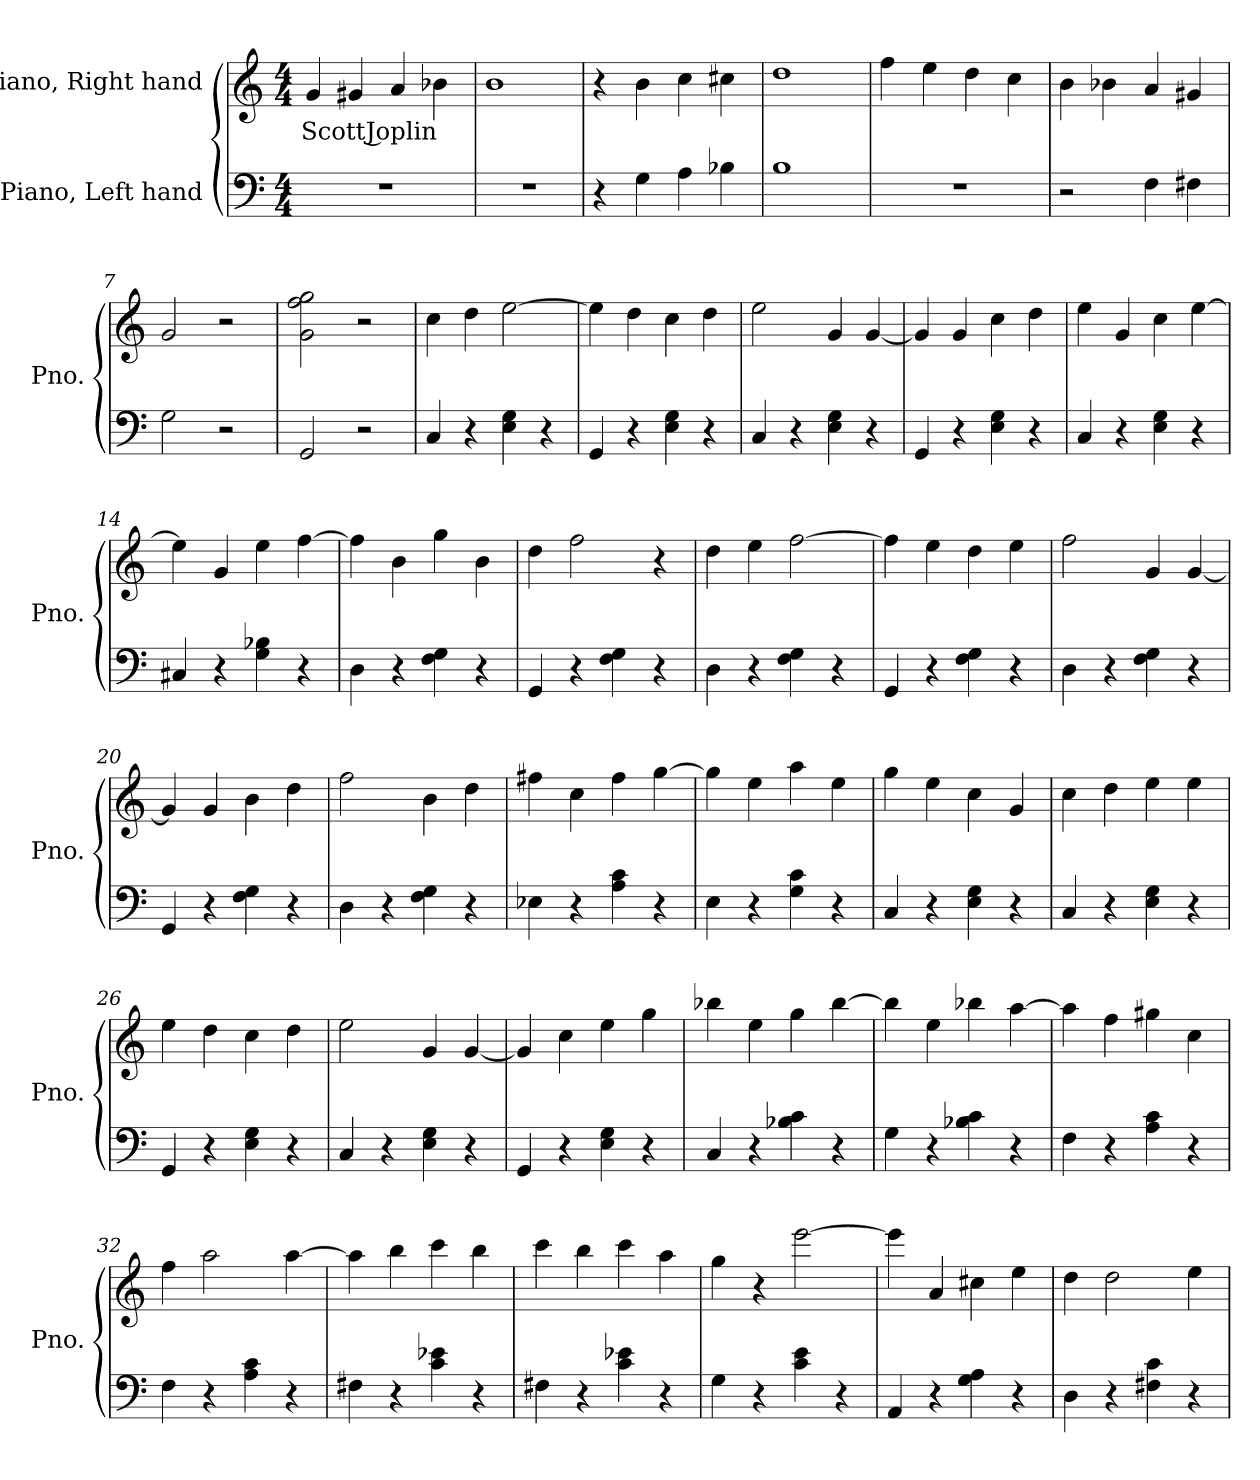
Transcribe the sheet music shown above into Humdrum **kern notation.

**kern	**kern	**text
*part2	*part1	*part1
*staff2	*staff1	*staff1
*I"Piano, Left hand	*I"Piano, Right hand	*
*I'Pno.	*I'Pno.	*
*clefF4	*clefG2	*
*k[]	*k[]	*
*M4/4	*M4/4	*
*MM120	*MM120	*
=1	=1	=1
!	!	!LO:LY:b
1r	4g/	Scott Joplin
.	4g#X/	.
.	4a/	.
.	4b-X\	.
=2	=2	=2
1r	1b	.
=3	=3	=3
4r	4r	.
4G\	4b\	.
4A\	4cc\	.
4B-X\	4cc#X\	.
=4	=4	=4
1B	1dd	.
=5	=5	=5
1r	4ff\	.
.	4ee\	.
.	4dd\	.
.	4cc\	.
=6	=6	=6
2r	4b\	.
.	4b-X\	.
4F\	4a/	.
4F#X\	4g#X/	.
=7	=7	=7
2G\	2g/	.
2r	2r	.
!!LO:LB:g=z
=8	=8	=8
2GG/	2g\ 2ff\ 2gg\	.
2r	2r	.
=9	=9	=9
4C/	4cc\	.
4r	4dd\	.
4E\ 4G\	[2ee\	.
4r	.	.
=10	=10	=10
4GG/	4ee\]	.
4r	4dd\	.
4E\ 4G\	4cc\	.
4r	4dd\	.
=11	=11	=11
4C/	2ee\	.
4r	.	.
4E\ 4G\	4g/	.
4r	[4g/	.
=12	=12	=12
4GG/	4g/]	.
4r	4g/	.
4E\ 4G\	4cc\	.
4r	4dd\	.
=13	=13	=13
4C/	4ee\	.
4r	4g/	.
4E\ 4G\	4cc\	.
4r	[4ee\	.
=14	=14	=14
4C#X/	4ee\]	.
4r	4g/	.
4G\ 4B-X\	4ee\	.
4r	[4ff\	.
=15	=15	=15
4D\	4ff\]	.
4r	4b\	.
4F\ 4G\	4gg\	.
4r	4b\	.
!!LO:LB:g=z
=16	=16	=16
4GG/	4dd\	.
4r	2ff\	.
4F\ 4G\	.	.
4r	4r	.
=17	=17	=17
4D\	4dd\	.
4r	4ee\	.
4F\ 4G\	[2ff\	.
4r	.	.
=18	=18	=18
4GG/	4ff\]	.
4r	4ee\	.
4F\ 4G\	4dd\	.
4r	4ee\	.
=19	=19	=19
4D\	2ff\	.
4r	.	.
4F\ 4G\	4g/	.
4r	[4g/	.
=20	=20	=20
4GG/	4g/]	.
4r	4g/	.
4F\ 4G\	4b\	.
4r	4dd\	.
=21	=21	=21
4D\	2ff\	.
4r	.	.
4F\ 4G\	4b\	.
4r	4dd\	.
=22	=22	=22
4E-X\	4ff#X\	.
4r	4cc\	.
4A\ 4c\	4ff#\	.
4r	[4gg\	.
=23	=23	=23
4E\	4gg\]	.
4r	4ee\	.
4G\ 4c\	4aa\	.
4r	4ee\	.
!!LO:LB:g=z
=24	=24	=24
4C/	4gg\	.
4r	4ee\	.
4E\ 4G\	4cc\	.
4r	4g/	.
=25	=25	=25
4C/	4cc\	.
4r	4dd\	.
4E\ 4G\	4ee\	.
4r	4ee\	.
=26	=26	=26
4GG/	4ee\	.
4r	4dd\	.
4E\ 4G\	4cc\	.
4r	4dd\	.
=27	=27	=27
4C/	2ee\	.
4r	.	.
4E\ 4G\	4g/	.
4r	[4g/	.
=28	=28	=28
4GG/	4g/]	.
4r	4cc\	.
4E\ 4G\	4ee\	.
4r	4gg\	.
=29	=29	=29
4C/	4bb-X\	.
4r	4ee\	.
4B-X\ 4c\	4gg\	.
4r	[4bb-\	.
=30	=30	=30
4G\	4bb-\]	.
4r	4ee\	.
4B-X\ 4c\	4bb-X\	.
4r	[4aa\	.
=31	=31	=31
4F\	4aa\]	.
4r	4ff\	.
4A\ 4c\	4gg#X\	.
4r	4cc\	.
!!LO:LB:g=z
=32	=32	=32
4F\	4ff\	.
4r	2aa\	.
4A\ 4c\	.	.
4r	[4aa\	.
=33	=33	=33
4F#X\	4aa\]	.
4r	4bb\	.
4c\ 4e-X\	4ccc\	.
4r	4bb\	.
=34	=34	=34
4F#X\	4ccc\	.
4r	4bb\	.
4c\ 4e-X\	4ccc\	.
4r	4aa\	.
=35	=35	=35
4G\	4gg\	.
4r	4r	.
4c\ 4e\	[2eee\	.
4r	.	.
=36	=36	=36
4AA/	4eee\]	.
4r	4a/	.
4G\ 4A\	4cc#X\	.
4r	4ee\	.
=37	=37	=37
4D\	4dd\	.
4r	2dd\	.
4F#X\ 4c\	.	.
4r	4ee\	.
=	=	=
*-	*-	*-
